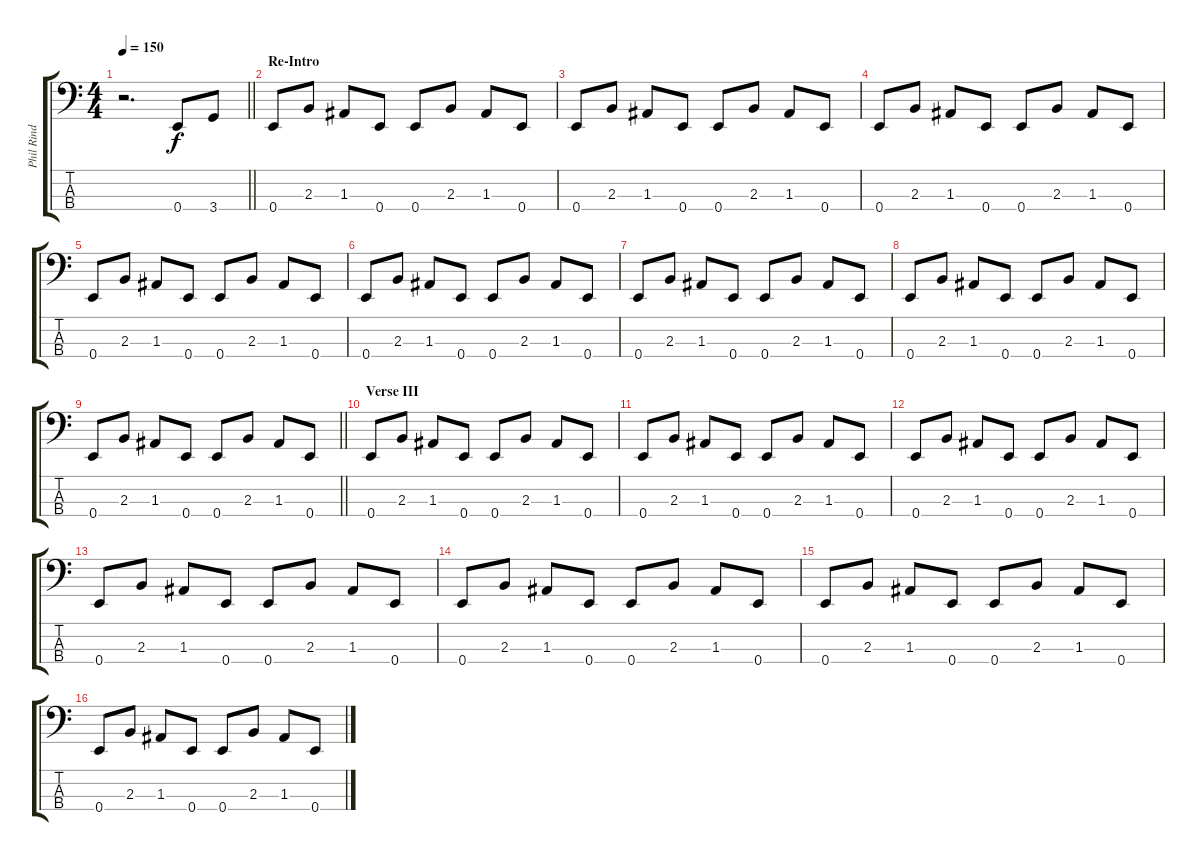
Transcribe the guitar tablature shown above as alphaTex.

\track ("Phil Rind" "Phil Rind") {instrument electricbasspick}
\staff {score tabs}
\tuning (G2 D2 A1 E1) {hide}
\ts (4 4)
\tempo 150
\clef f4
\barLineRight lightlight
\ks c
r.2{d dy f} 0.4.8 3.4.8 |
\section ("" "Re-Intro")
0.4.8 2.3.8 1.3.8 0.4.8 0.4.8 2.3.8 1.3.8 0.4.8 |
0.4.8 2.3.8 1.3.8 0.4.8 0.4.8 2.3.8 1.3.8 0.4.8 |
0.4.8 2.3.8 1.3.8 0.4.8 0.4.8 2.3.8 1.3.8 0.4.8 |
0.4.8 2.3.8 1.3.8 0.4.8 0.4.8 2.3.8 1.3.8 0.4.8 |
0.4.8 2.3.8 1.3.8 0.4.8 0.4.8 2.3.8 1.3.8 0.4.8 |
0.4.8 2.3.8 1.3.8 0.4.8 0.4.8 2.3.8 1.3.8 0.4.8 |
0.4.8 2.3.8 1.3.8 0.4.8 0.4.8 2.3.8 1.3.8 0.4.8 |
\barLineRight lightlight
0.4.8 2.3.8 1.3.8 0.4.8 0.4.8 2.3.8 1.3.8 0.4.8 |
\section ("" "Verse III")
0.4.8 2.3.8 1.3.8 0.4.8 0.4.8 2.3.8 1.3.8 0.4.8 |
0.4.8 2.3.8 1.3.8 0.4.8 0.4.8 2.3.8 1.3.8 0.4.8 |
0.4.8 2.3.8 1.3.8 0.4.8 0.4.8 2.3.8 1.3.8 0.4.8 |
0.4.8 2.3.8 1.3.8 0.4.8 0.4.8 2.3.8 1.3.8 0.4.8 |
0.4.8 2.3.8 1.3.8 0.4.8 0.4.8 2.3.8 1.3.8 0.4.8 |
0.4.8 2.3.8 1.3.8 0.4.8 0.4.8 2.3.8 1.3.8 0.4.8 |
0.4.8 2.3.8 1.3.8 0.4.8 0.4.8 2.3.8 1.3.8 0.4.8
